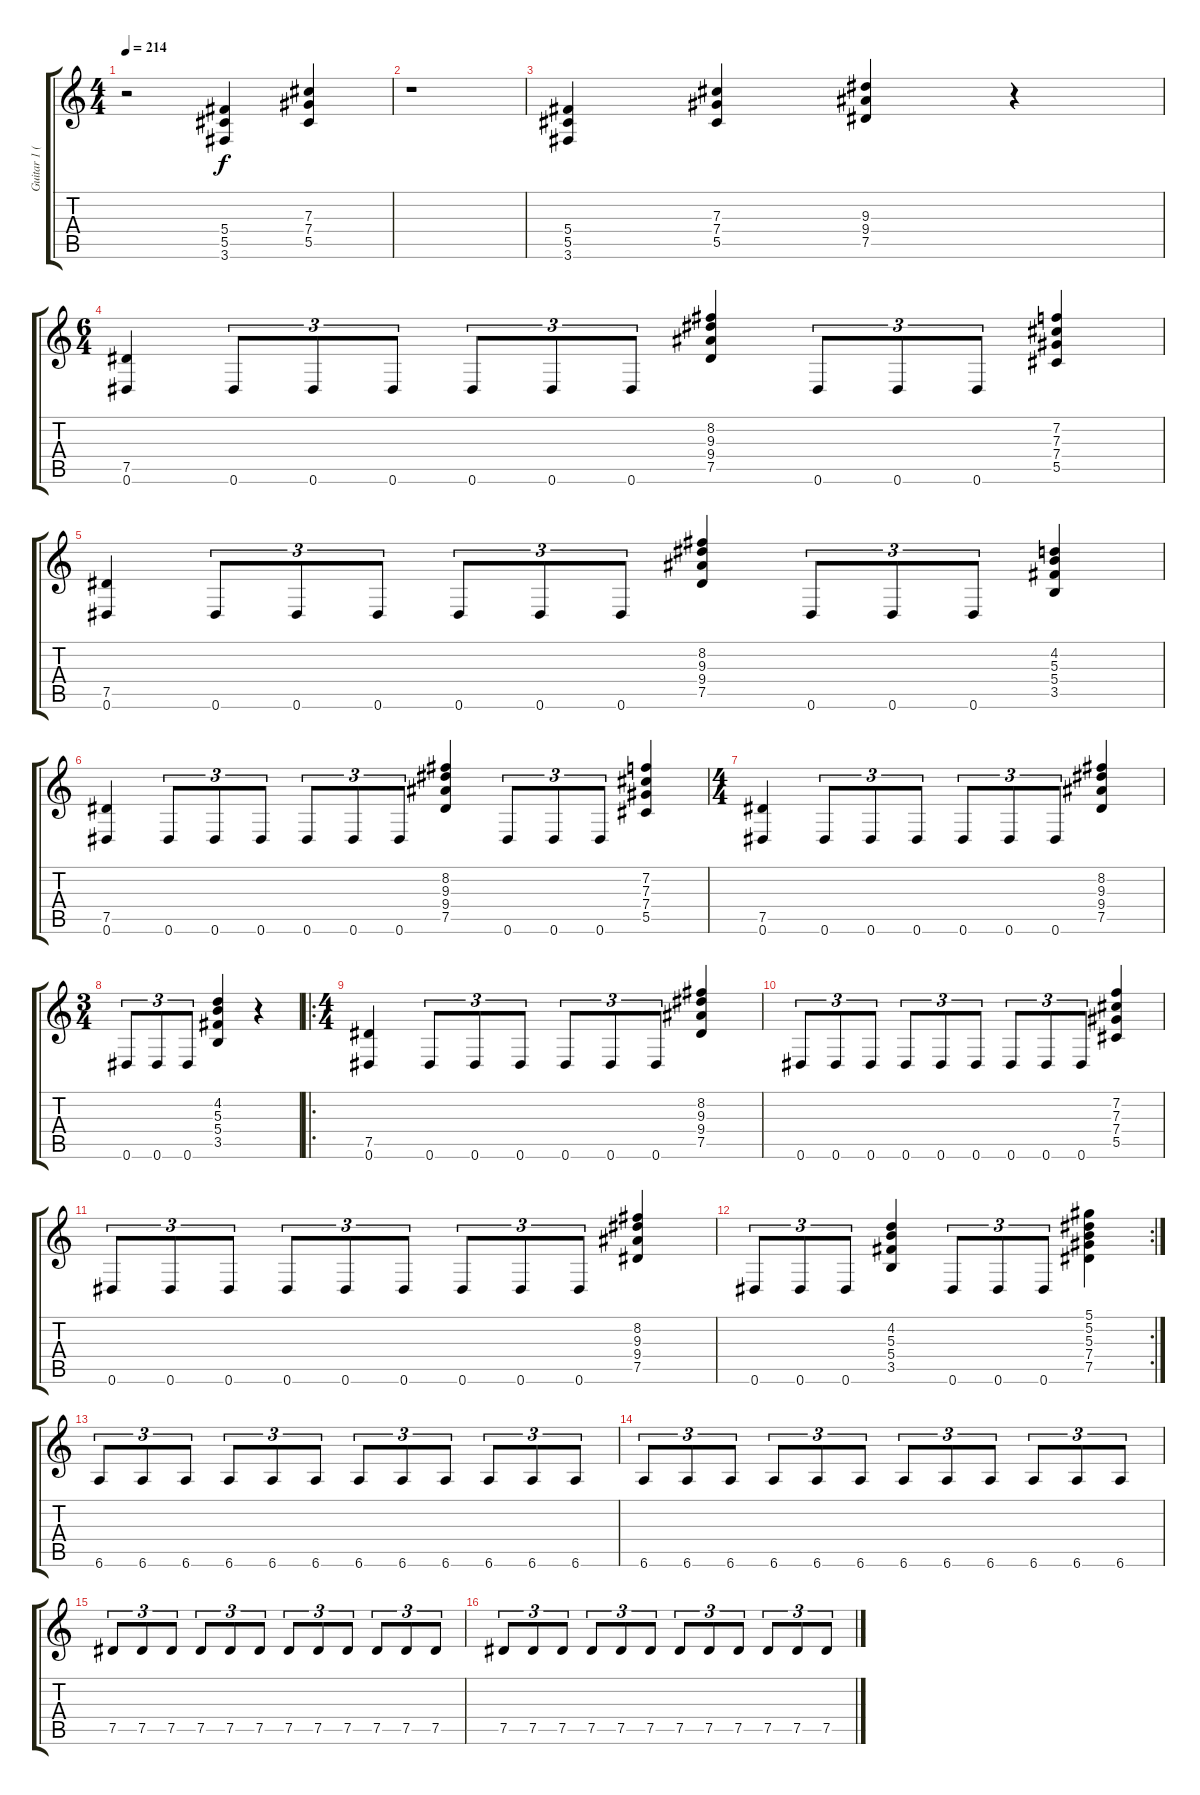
\track ("Guitar 1 (Alexi)" "Guitar 1 (") {instrument distortionguitar}
\staff {score tabs}
\tuning (Eb4 Bb3 Gb3 Db3 Ab2 Eb2) {hide}
\ts (4 4)
\tempo 214
\clef g2
\ks c
r.2{dy f} (5.4 5.5 3.6).4 (7.3 7.4 5.5).4 |
r.1 |
(5.4 5.5 3.6).4 (7.3 7.4 5.5).4 (9.3 9.4 7.5).4 r.4 |
\ts (6 4)
(7.5 0.6).4 0.6.8{tu (3 2)} 0.6.8{tu (3 2)} 0.6.8{tu (3 2)} 0.6.8{tu (3 2)} 0.6.8{tu (3 2)} 0.6.8{tu (3 2)} (8.2 9.3 9.4 7.5).4 0.6.8{tu (3 2)} 0.6.8{tu (3 2)} 0.6.8{tu (3 2)} (7.2 7.3 7.4 5.5).4 |
(7.5 0.6).4 0.6.8{tu (3 2)} 0.6.8{tu (3 2)} 0.6.8{tu (3 2)} 0.6.8{tu (3 2)} 0.6.8{tu (3 2)} 0.6.8{tu (3 2)} (8.2 9.3 9.4 7.5).4 0.6.8{tu (3 2)} 0.6.8{tu (3 2)} 0.6.8{tu (3 2)} (4.2 5.3 5.4 3.5).4 |
(7.5 0.6).4 0.6.8{tu (3 2)} 0.6.8{tu (3 2)} 0.6.8{tu (3 2)} 0.6.8{tu (3 2)} 0.6.8{tu (3 2)} 0.6.8{tu (3 2)} (8.2 9.3 9.4 7.5).4 0.6.8{tu (3 2)} 0.6.8{tu (3 2)} 0.6.8{tu (3 2)} (7.2 7.3 7.4 5.5).4 |
\ts (4 4)
(7.5 0.6).4 0.6.8{tu (3 2)} 0.6.8{tu (3 2)} 0.6.8{tu (3 2)} 0.6.8{tu (3 2)} 0.6.8{tu (3 2)} 0.6.8{tu (3 2)} (8.2 9.3 9.4 7.5).4 |
\ts (3 4)
0.6.8{tu (3 2)} 0.6.8{tu (3 2)} 0.6.8{tu (3 2)} (4.2 5.3 5.4 3.5).4 r.4 |
\ro
\ts (4 4)
(7.5 0.6).4 0.6.8{tu (3 2)} 0.6.8{tu (3 2)} 0.6.8{tu (3 2)} 0.6.8{tu (3 2)} 0.6.8{tu (3 2)} 0.6.8{tu (3 2)} (8.2 9.3 9.4 7.5).4 |
0.6.8{tu (3 2)} 0.6.8{tu (3 2)} 0.6.8{tu (3 2)} 0.6.8{tu (3 2)} 0.6.8{tu (3 2)} 0.6.8{tu (3 2)} 0.6.8{tu (3 2)} 0.6.8{tu (3 2)} 0.6.8{tu (3 2)} (7.2 7.3 7.4 5.5).4 |
0.6.8{tu (3 2)} 0.6.8{tu (3 2)} 0.6.8{tu (3 2)} 0.6.8{tu (3 2)} 0.6.8{tu (3 2)} 0.6.8{tu (3 2)} 0.6.8{tu (3 2)} 0.6.8{tu (3 2)} 0.6.8{tu (3 2)} (8.2 9.3 9.4 7.5).4 |
\rc 2
0.6.8{tu (3 2)} 0.6.8{tu (3 2)} 0.6.8{tu (3 2)} (4.2 5.3 5.4 3.5).4 0.6.8{tu (3 2)} 0.6.8{tu (3 2)} 0.6.8{tu (3 2)} (5.1 5.2 5.3 7.4 7.5).4 |
6.6.8{tu (3 2)} 6.6.8{tu (3 2)} 6.6.8{tu (3 2)} 6.6.8{tu (3 2)} 6.6.8{tu (3 2)} 6.6.8{tu (3 2)} 6.6.8{tu (3 2)} 6.6.8{tu (3 2)} 6.6.8{tu (3 2)} 6.6.8{tu (3 2)} 6.6.8{tu (3 2)} 6.6.8{tu (3 2)} |
6.6.8{tu (3 2)} 6.6.8{tu (3 2)} 6.6.8{tu (3 2)} 6.6.8{tu (3 2)} 6.6.8{tu (3 2)} 6.6.8{tu (3 2)} 6.6.8{tu (3 2)} 6.6.8{tu (3 2)} 6.6.8{tu (3 2)} 6.6.8{tu (3 2)} 6.6.8{tu (3 2)} 6.6.8{tu (3 2)} |
7.5.8{tu (3 2)} 7.5.8{tu (3 2)} 7.5.8{tu (3 2)} 7.5.8{tu (3 2)} 7.5.8{tu (3 2)} 7.5.8{tu (3 2)} 7.5.8{tu (3 2)} 7.5.8{tu (3 2)} 7.5.8{tu (3 2)} 7.5.8{tu (3 2)} 7.5.8{tu (3 2)} 7.5.8{tu (3 2)} |
7.5.8{tu (3 2)} 7.5.8{tu (3 2)} 7.5.8{tu (3 2)} 7.5.8{tu (3 2)} 7.5.8{tu (3 2)} 7.5.8{tu (3 2)} 7.5.8{tu (3 2)} 7.5.8{tu (3 2)} 7.5.8{tu (3 2)} 7.5.8{tu (3 2)} 7.5.8{tu (3 2)} 7.5.8{tu (3 2)}
